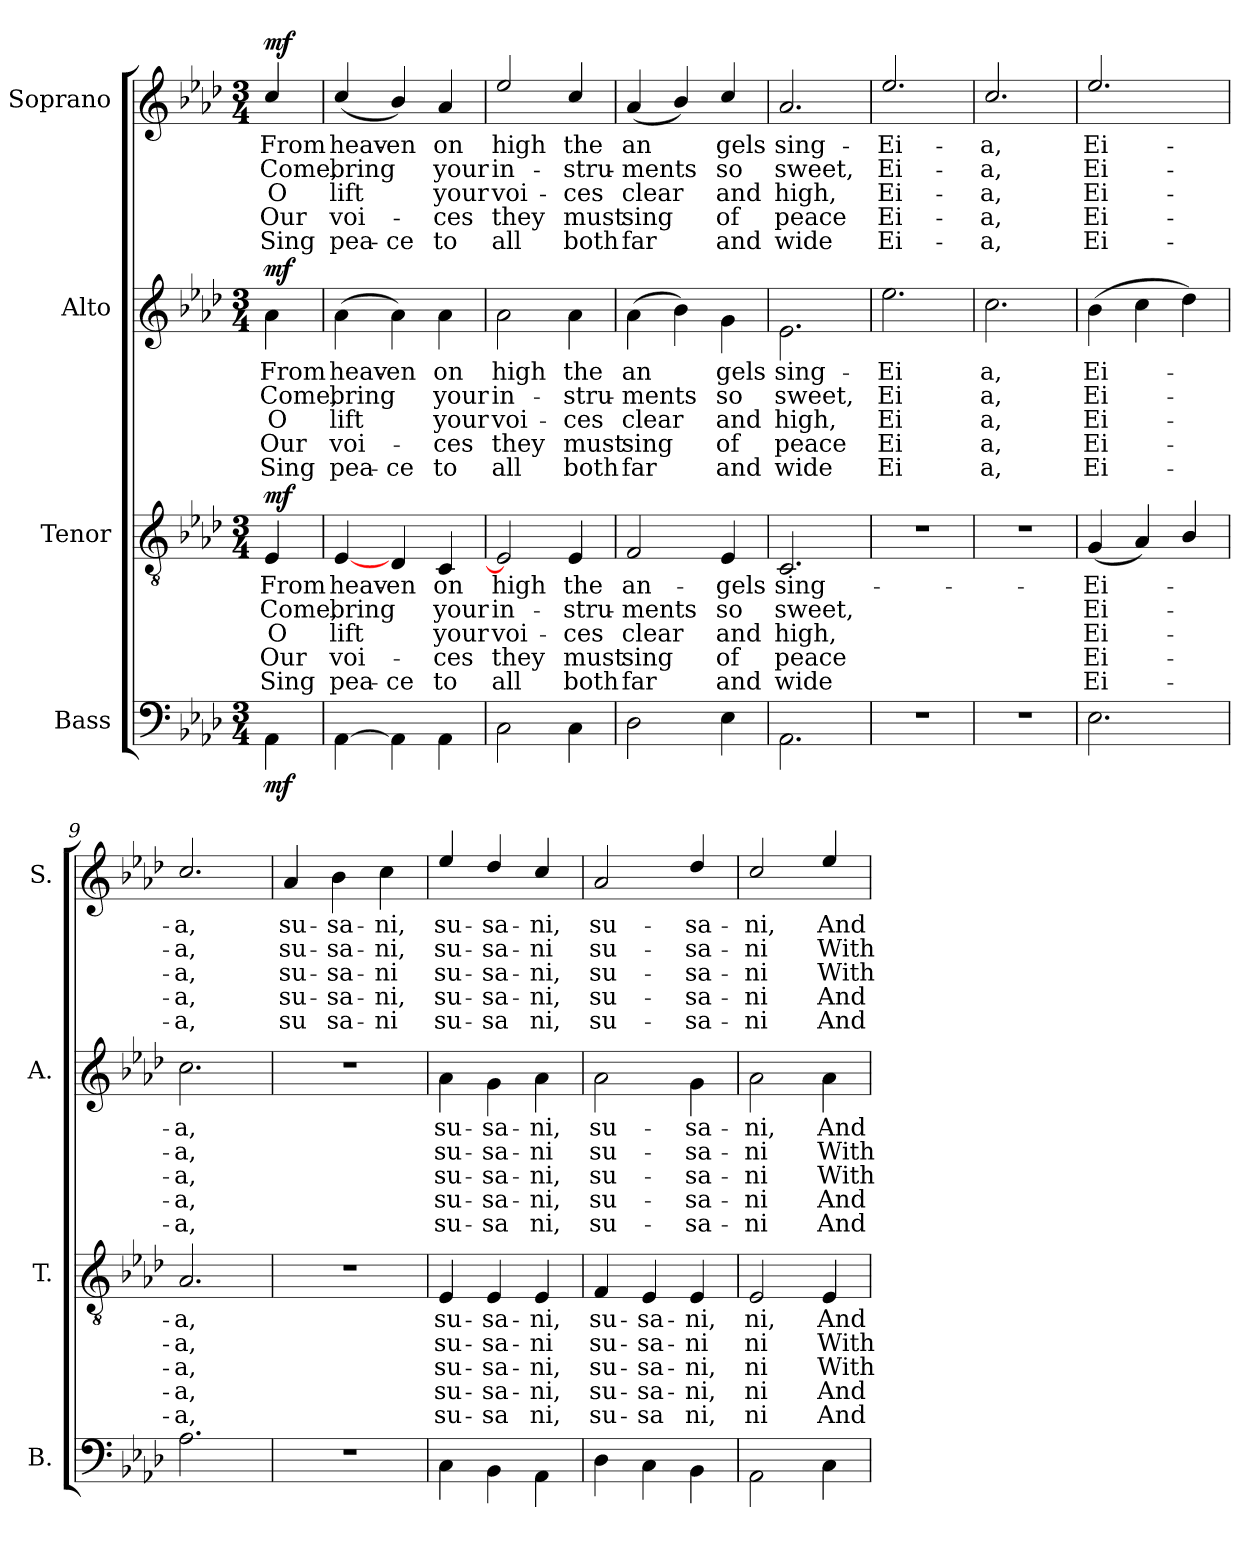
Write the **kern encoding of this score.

**kern	**dynam	**kern	**text	**text	**text	**text	**text	**dynam	**kern	**text	**text	**text	**text	**text	**dynam	**kern	**text	**text	**text	**text	**text	**dynam
*part4	*part4	*part3	*part3	*part3	*part3	*part3	*part3	*part3	*part2	*part2	*part2	*part2	*part2	*part2	*part2	*part1	*part1	*part1	*part1	*part1	*part1	*part1
*staff4	*staff4	*staff3	*staff3	*staff3	*staff3	*staff3	*staff3	*staff3	*staff2	*staff2	*staff2	*staff2	*staff2	*staff2	*staff2	*staff1	*staff1	*staff1	*staff1	*staff1	*staff1	*staff1
*I"Bass	*	*I"Tenor	*	*	*	*	*	*	*I"Alto	*	*	*	*	*	*	*I"Soprano	*	*	*	*	*	*
*I'B.	*	*I'T.	*	*	*	*	*	*	*I'A.	*	*	*	*	*	*	*I'S.	*	*	*	*	*	*
*clefF4	*	*clefGv2	*	*	*	*	*	*	*clefG2	*	*	*	*	*	*	*clefG2	*	*	*	*	*	*
*k[b-e-a-d-]	*	*k[b-e-a-d-]	*	*	*	*	*	*	*k[b-e-a-d-]	*	*	*	*	*	*	*k[b-e-a-d-]	*	*	*	*	*	*
*A-:	*	*A-:	*	*	*	*	*	*	*A-:	*	*	*	*	*	*	*A-:	*	*	*	*	*	*
*M3/4	*	*M3/4	*	*	*	*	*	*	*M3/4	*	*	*	*	*	*	*M3/4	*	*	*	*	*	*
=1	=1	=1	=1	=1	=1	=1	=1	=1	=1	=1	=1	=1	=1	=1	=1	=1	=1	=1	=1	=1	=1	=1
!	!LO:DY:b	!	!LO:LY:b	!LO:LY:b	!LO:LY:b	!LO:LY:b	!LO:LY:b	!LO:DY:b	!	!LO:LY:b	!LO:LY:b	!LO:LY:b	!LO:LY:b	!LO:LY:b	!LO:DY:b	!	!LO:LY:b	!LO:LY:b	!LO:LY:b	!LO:LY:b	!LO:LY:b	!LO:DY:b
4AA-\	mf	4E-/	From	Come,	O	Our	Sing	mf	4a-\	From	Come,	O	Our	Sing	mf	4cc/	From	Come,	O	Our	Sing	mf
=2	=2	=2	=2	=2	=2	=2	=2	=2	=2	=2	=2	=2	=2	=2	=2	=2	=2	=2	=2	=2	=2	=2
!	!	!	!LO:LY:b	!LO:LY:b	!LO:LY:b	!LO:LY:b	!LO:LY:b	!	!	!LO:LY:b	!LO:LY:b	!LO:LY:b	!LO:LY:b	!LO:LY:b	!	!	!LO:LY:b	!LO:LY:b	!LO:LY:b	!LO:LY:b	!LO:LY:b	!
[4AA-\	.	[4E-/	heav-	bring	lift	voi-	pea-	.	(4a-\	heav-	bring	lift	voi-	pea-	.	(4cc/	heav-	bring	lift	voi-	pea-	.
!	!	!	!LO:LY:b	!	!	!	!LO:LY:b	!	!	!LO:LY:b	!	!	!	!LO:LY:b	!	!	!LO:LY:b	!	!	!	!LO:LY:b	!
4AA-\]	.	4D-/	-en	.	.	.	-ce	.	4a-\)	-en	.	.	.	-ce	.	4b-/)	-en	.	.	.	-ce	.
!	!	!	!LO:LY:b	!LO:LY:b	!LO:LY:b	!LO:LY:b	!LO:LY:b	!	!	!LO:LY:b	!LO:LY:b	!LO:LY:b	!LO:LY:b	!LO:LY:b	!	!	!LO:LY:b	!LO:LY:b	!LO:LY:b	!LO:LY:b	!LO:LY:b	!
4AA-\	.	4C/	on	your	your	-ces	to	.	4a-\	on	your	your	-ces	to	.	4a-/	on	your	your	-ces	to	.
=3	=3	=3	=3	=3	=3	=3	=3	=3	=3	=3	=3	=3	=3	=3	=3	=3	=3	=3	=3	=3	=3	=3
!	!	!	!LO:LY:b	!LO:LY:b	!LO:LY:b	!LO:LY:b	!LO:LY:b	!	!	!LO:LY:b	!LO:LY:b	!LO:LY:b	!LO:LY:b	!LO:LY:b	!	!	!LO:LY:b	!LO:LY:b	!LO:LY:b	!LO:LY:b	!LO:LY:b	!
2C\	.	2E-/]	high	in-	voi-	they	all	.	2a-\	high	in-	voi-	they	all	.	2ee-/	high	in-	voi-	they	all	.
!	!	!	!LO:LY:b	!LO:LY:b	!LO:LY:b	!LO:LY:b	!LO:LY:b	!	!	!LO:LY:b	!LO:LY:b	!LO:LY:b	!LO:LY:b	!LO:LY:b	!	!	!LO:LY:b	!LO:LY:b	!LO:LY:b	!LO:LY:b	!LO:LY:b	!
4C\	.	4E-/	the	-stru-	-ces	must	both	.	4a-\	the	-stru-	-ces	must	both	.	4cc/	the	-stru-	-ces	must	both	.
=4	=4	=4	=4	=4	=4	=4	=4	=4	=4	=4	=4	=4	=4	=4	=4	=4	=4	=4	=4	=4	=4	=4
!	!	!	!LO:LY:b	!LO:LY:b	!LO:LY:b	!LO:LY:b	!LO:LY:b	!	!	!LO:LY:b	!LO:LY:b	!LO:LY:b	!LO:LY:b	!LO:LY:b	!	!	!LO:LY:b	!LO:LY:b	!LO:LY:b	!LO:LY:b	!LO:LY:b	!
2D-\	.	2F/	an-	-ments	clear	sing	far	.	(4a-\	an	-ments	clear	sing	far	.	(4a-/	an	-ments	clear	sing	far	.
.	.	.	.	.	.	.	.	.	4b-\)	.	.	.	.	.	.	4b-/)	.	.	.	.	.	.
!	!	!	!LO:LY:b	!LO:LY:b	!LO:LY:b	!LO:LY:b	!LO:LY:b	!	!	!LO:LY:b	!LO:LY:b	!LO:LY:b	!LO:LY:b	!LO:LY:b	!	!	!LO:LY:b	!LO:LY:b	!LO:LY:b	!LO:LY:b	!LO:LY:b	!
4E-\	.	4E-/	-gels	so	and	of	and	.	4g\	gels	so	and	of	and	.	4cc/	gels	so	and	of	and	.
=5	=5	=5	=5	=5	=5	=5	=5	=5	=5	=5	=5	=5	=5	=5	=5	=5	=5	=5	=5	=5	=5	=5
!	!	!	!LO:LY:b	!LO:LY:b	!LO:LY:b	!LO:LY:b	!LO:LY:b	!	!	!LO:LY:b	!LO:LY:b	!LO:LY:b	!LO:LY:b	!LO:LY:b	!	!	!LO:LY:b	!LO:LY:b	!LO:LY:b	!LO:LY:b	!LO:LY:b	!
2.AA-\	.	2.C/	sing-	sweet,	high,	peace	wide	.	2.e-\	sing-	sweet,	high,	peace	wide	.	2.a-/	sing-	sweet,	high,	peace	wide	.
=6	=6	=6	=6	=6	=6	=6	=6	=6	=6	=6	=6	=6	=6	=6	=6	=6	=6	=6	=6	=6	=6	=6
!	!	!	!	!	!	!	!	!	!	!LO:LY:b	!LO:LY:b	!LO:LY:b	!LO:LY:b	!LO:LY:b	!	!	!LO:LY:b	!LO:LY:b	!LO:LY:b	!LO:LY:b	!LO:LY:b	!
2.r	.	2.r	.	.	.	.	.	.	2.ee-\	-Ei	Ei	Ei	Ei	Ei	.	2.ee-/	-Ei-	Ei-	Ei-	Ei-	Ei-	.
=7	=7	=7	=7	=7	=7	=7	=7	=7	=7	=7	=7	=7	=7	=7	=7	=7	=7	=7	=7	=7	=7	=7
!	!	!	!	!	!	!	!	!	!	!LO:LY:b	!LO:LY:b	!LO:LY:b	!LO:LY:b	!LO:LY:b	!	!	!LO:LY:b	!LO:LY:b	!LO:LY:b	!LO:LY:b	!LO:LY:b	!
2.r	.	2.r	.	.	.	.	.	.	2.cc\	a,	a,	a,	a,	a,	.	2.cc/	-a,	-a,	-a,	-a,	-a,	.
=8	=8	=8	=8	=8	=8	=8	=8	=8	=8	=8	=8	=8	=8	=8	=8	=8	=8	=8	=8	=8	=8	=8
!	!	!	!LO:LY:b	!LO:LY:b	!LO:LY:b	!LO:LY:b	!LO:LY:b	!	!	!LO:LY:b	!LO:LY:b	!LO:LY:b	!LO:LY:b	!LO:LY:b	!	!	!LO:LY:b	!LO:LY:b	!LO:LY:b	!LO:LY:b	!LO:LY:b	!
2.E-\	.	(4G/	Ei-	Ei-	Ei-	Ei-	Ei-	.	(4b-\	Ei-	Ei-	Ei-	Ei-	Ei-	.	2.ee-/	Ei-	Ei-	Ei-	Ei-	Ei-	.
.	.	4A-/)	.	.	.	.	.	.	4cc\	.	.	.	.	.	.	.	.	.	.	.	.	.
.	.	4B-/	.	.	.	.	.	.	4dd-\)	.	.	.	.	.	.	.	.	.	.	.	.	.
=9	=9	=9	=9	=9	=9	=9	=9	=9	=9	=9	=9	=9	=9	=9	=9	=9	=9	=9	=9	=9	=9	=9
!	!	!	!LO:LY:b	!LO:LY:b	!LO:LY:b	!LO:LY:b	!LO:LY:b	!	!	!LO:LY:b	!LO:LY:b	!LO:LY:b	!LO:LY:b	!LO:LY:b	!	!	!LO:LY:b	!LO:LY:b	!LO:LY:b	!LO:LY:b	!LO:LY:b	!
2.A-\	.	2.A-/	-a,	-a,	-a,	-a,	-a,	.	2.cc\	-a,	-a,	-a,	-a,	-a,	.	2.cc/	-a,	-a,	-a,	-a,	-a,	.
!!LO:PB:g=z
=10	=10	=10	=10	=10	=10	=10	=10	=10	=10	=10	=10	=10	=10	=10	=10	=10	=10	=10	=10	=10	=10	=10
!	!	!	!	!	!	!	!	!	!	!	!	!	!	!	!	!	!LO:LY:b	!LO:LY:b	!LO:LY:b	!LO:LY:b	!LO:LY:b	!
2.r	.	2.r	.	.	.	.	.	.	2.r	.	.	.	.	.	.	4a-/	su-	su-	su-	su-	su	.
!	!	!	!	!	!	!	!	!	!	!	!	!	!	!	!	!	!LO:LY:b	!LO:LY:b	!LO:LY:b	!LO:LY:b	!LO:LY:b	!
.	.	.	.	.	.	.	.	.	.	.	.	.	.	.	.	4b-\	-sa-	-sa-	-sa-	-sa-	sa-	.
!	!	!	!	!	!	!	!	!	!	!	!	!	!	!	!	!	!LO:LY:b	!LO:LY:b	!LO:LY:b	!LO:LY:b	!LO:LY:b	!
.	.	.	.	.	.	.	.	.	.	.	.	.	.	.	.	4cc\	-ni,	-ni,	-ni	-ni,	-ni	.
=11	=11	=11	=11	=11	=11	=11	=11	=11	=11	=11	=11	=11	=11	=11	=11	=11	=11	=11	=11	=11	=11	=11
!	!	!	!LO:LY:b	!LO:LY:b	!LO:LY:b	!LO:LY:b	!LO:LY:b	!	!	!LO:LY:b	!LO:LY:b	!LO:LY:b	!LO:LY:b	!LO:LY:b	!	!	!LO:LY:b	!LO:LY:b	!LO:LY:b	!LO:LY:b	!LO:LY:b	!
4C\	.	4E-/	su-	su-	su-	su-	su-	.	4a-\	su-	su-	su-	su-	su-	.	4ee-/	su-	su-	su-	su-	su-	.
!	!	!	!LO:LY:b	!LO:LY:b	!LO:LY:b	!LO:LY:b	!LO:LY:b	!	!	!LO:LY:b	!LO:LY:b	!LO:LY:b	!LO:LY:b	!LO:LY:b	!	!	!LO:LY:b	!LO:LY:b	!LO:LY:b	!LO:LY:b	!LO:LY:b	!
4BB-\	.	4E-/	-sa-	-sa-	-sa-	-sa-	-sa	.	4g\	-sa-	-sa-	-sa-	-sa-	-sa	.	4dd-/	-sa-	-sa-	-sa-	-sa-	-sa	.
!	!	!	!LO:LY:b	!LO:LY:b	!LO:LY:b	!LO:LY:b	!LO:LY:b	!	!	!LO:LY:b	!LO:LY:b	!LO:LY:b	!LO:LY:b	!LO:LY:b	!	!	!LO:LY:b	!LO:LY:b	!LO:LY:b	!LO:LY:b	!LO:LY:b	!
4AA-\	.	4E-/	-ni,	-ni	-ni,	-ni,	ni,	.	4a-\	-ni,	-ni	-ni,	-ni,	ni,	.	4cc/	-ni,	-ni	-ni,	-ni,	ni,	.
=12	=12	=12	=12	=12	=12	=12	=12	=12	=12	=12	=12	=12	=12	=12	=12	=12	=12	=12	=12	=12	=12	=12
!	!	!	!LO:LY:b	!LO:LY:b	!LO:LY:b	!LO:LY:b	!LO:LY:b	!	!	!LO:LY:b	!LO:LY:b	!LO:LY:b	!LO:LY:b	!LO:LY:b	!	!	!LO:LY:b	!LO:LY:b	!LO:LY:b	!LO:LY:b	!LO:LY:b	!
4D-\	.	4F/	su-	su-	su-	su-	su-	.	2a-\	su-	su-	su-	su-	su-	.	2a-/	su-	su-	su-	su-	su-	.
!	!	!	!LO:LY:b	!LO:LY:b	!LO:LY:b	!LO:LY:b	!LO:LY:b	!	!	!	!	!	!	!	!	!	!	!	!	!	!	!
4C\	.	4E-/	-sa-	-sa-	-sa-	-sa-	-sa	.	.	.	.	.	.	.	.	.	.	.	.	.	.	.
!	!	!	!LO:LY:b	!LO:LY:b	!LO:LY:b	!LO:LY:b	!LO:LY:b	!	!	!LO:LY:b	!LO:LY:b	!LO:LY:b	!LO:LY:b	!LO:LY:b	!	!	!LO:LY:b	!LO:LY:b	!LO:LY:b	!LO:LY:b	!LO:LY:b	!
4BB-\	.	4E-/	-ni,	-ni	-ni,	-ni,	ni,	.	4g\	-sa-	-sa-	-sa-	-sa-	-sa-	.	4dd-/	-sa-	-sa-	-sa-	-sa-	-sa-	.
=13	=13	=13	=13	=13	=13	=13	=13	=13	=13	=13	=13	=13	=13	=13	=13	=13	=13	=13	=13	=13	=13	=13
!	!	!	!LO:LY:b	!LO:LY:b	!LO:LY:b	!LO:LY:b	!LO:LY:b	!	!	!LO:LY:b	!LO:LY:b	!LO:LY:b	!LO:LY:b	!LO:LY:b	!	!	!LO:LY:b	!LO:LY:b	!LO:LY:b	!LO:LY:b	!LO:LY:b	!
2AA-\	.	2E-/	-ni,	-ni	-ni	-ni	-ni	.	2a-\	-ni,	-ni	-ni	-ni	-ni	.	2cc/	-ni,	-ni	-ni	-ni	-ni	.
!	!	!	!LO:LY:b	!LO:LY:b	!LO:LY:b	!LO:LY:b	!LO:LY:b	!	!	!LO:LY:b	!LO:LY:b	!LO:LY:b	!LO:LY:b	!LO:LY:b	!	!	!LO:LY:b	!LO:LY:b	!LO:LY:b	!LO:LY:b	!LO:LY:b	!
4C\	.	4E-/	And	With	With	And	And	.	4a-\	And	With	With	And	And	.	4ee-/	And	With	With	And	And	.
=	=	=	=	=	=	=	=	=	=	=	=	=	=	=	=	=	=	=	=	=	=	=
*-	*-	*-	*-	*-	*-	*-	*-	*-	*-	*-	*-	*-	*-	*-	*-	*-	*-	*-	*-	*-	*-	*-
